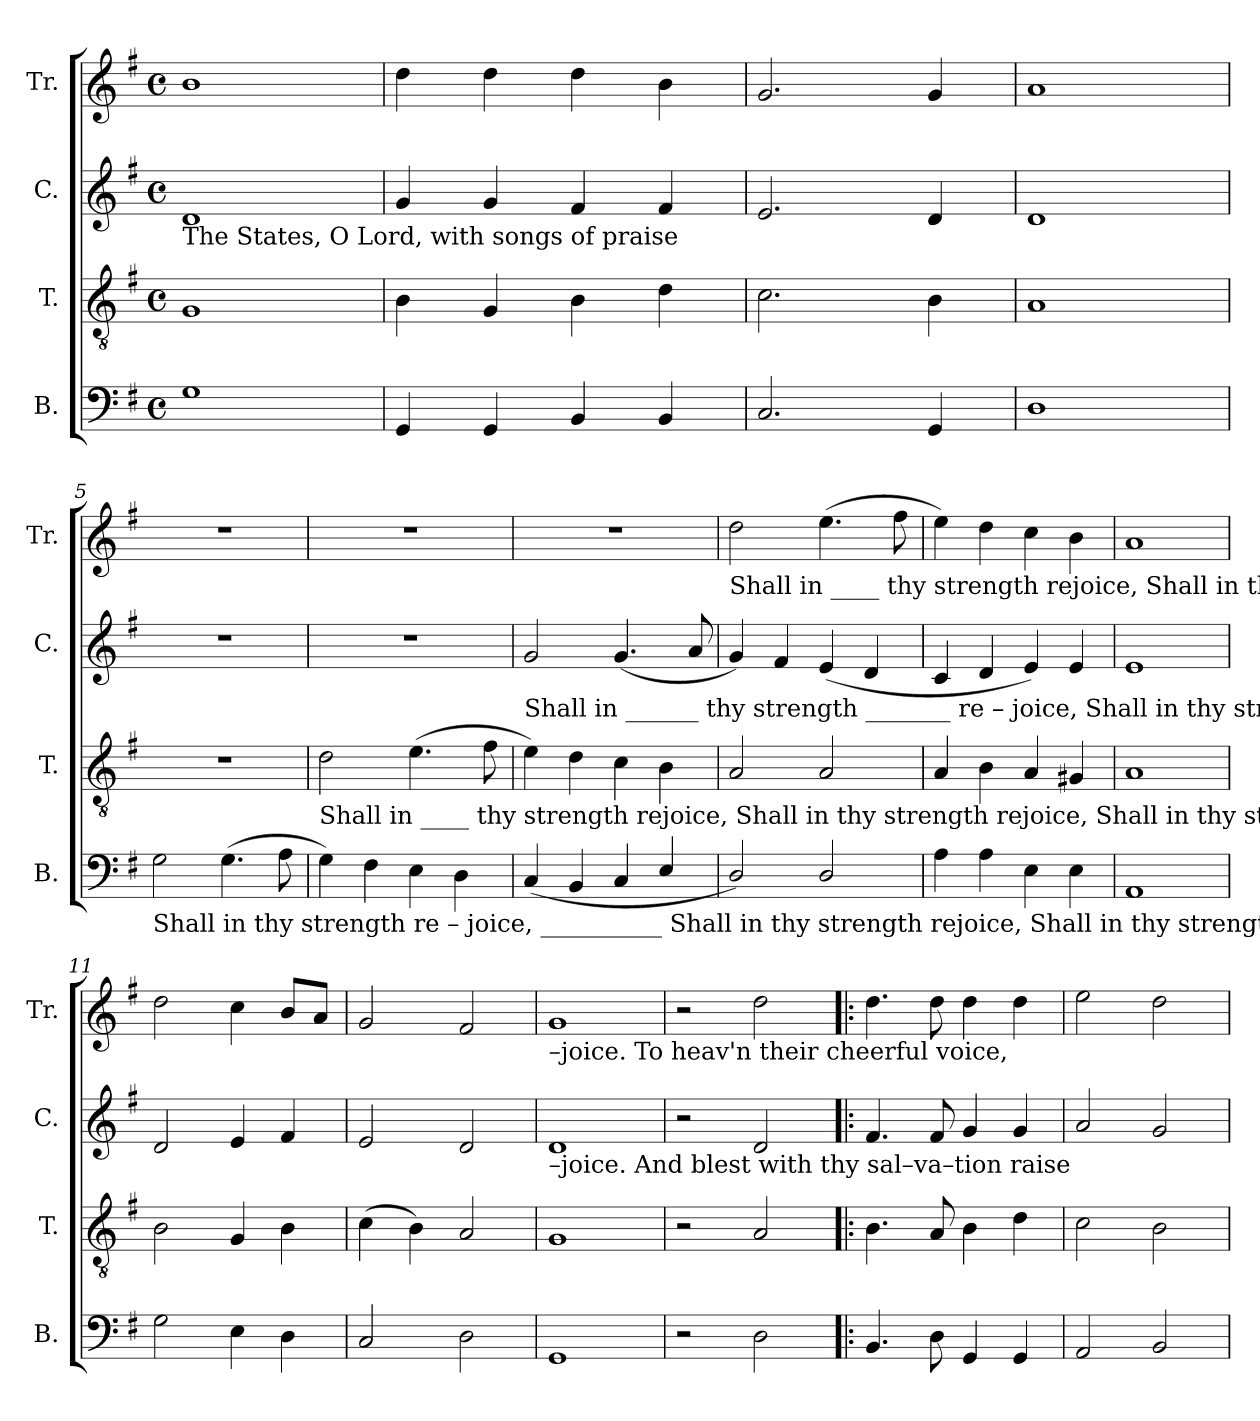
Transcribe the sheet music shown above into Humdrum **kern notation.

**kern	**kern	**kern	**kern
*part4	*part3	*part2	*part1
*staff4	*staff3	*staff2	*staff1
*I"B.	*I"T.	*I"C.	*I"Tr.
*I'B.	*I'T.	*I'C.	*I'Tr.
*clefF4	*clefGv2	*clefG2	*clefG2
*k[f#]	*k[f#]	*k[f#]	*k[f#]
*M4/4	*M4/4	*M4/4	*M4/4
*met(c)	*met(c)	*met(c)	*met(c)
*MM130	*MM130	*MM130	*MM130
=1	=1	=1	=1
!	!	!LO:TX:b:t=The States, O Lord, with songs of praise	!
1G	1G	1d	1b
=2	=2	=2	=2
4GG/	4B\	4g/	4dd\
4GG/	4G/	4g/	4dd\
4BB/	4B\	4f#/	4dd\
4BB/	4d\	4f#/	4b\
=3	=3	=3	=3
2.C/	2.c\	2.e/	2.g/
4GG/	4B\	4d/	4g/
=4	=4	=4	=4
1D	1A	1d	1a
=5	=5	=5	=5
!LO:TX:b:t=Shall  in        thy strength re – joice, __________    Shall    in   thy  strength rejoice,  Shall in thy strength re–	!	!	!
2G\	1r	1r	1r
(4.G\	.	.	.
8A\	.	.	.
=6	=6	=6	=6
!	!LO:TX:b:t=Shall    in ____  thy strength rejoice,     Shall  in  thy  strength  rejoice,   Shall  in  thy  strength re–	!	!
4G\)	2d\	1r	1r
4F#\	.	.	.
4E\	(4.e\	.	.
4D\	.	.	.
.	8f#\	.	.
=7	=7	=7	=7
!	!	!LO:TX:b:t=Shall   in ______  thy strength _______  re – joice,   Shall  in  thy  strength re–	!
(4C/	4e\)	2g/	1r
4BB/	4d\	.	.
4C/	4c\	(4.g/	.
4E/	4B\	.	.
.	.	8a/	.
=8	=8	=8	=8
!	!	!	!LO:TX:b:t=Shall   in ____  thy strength rejoice,    Shall  in  thy strength re–
2D/)	2A/	4g/)	2dd\
.	.	4f#/	.
2D/	2A/	(4e/	(4.ee\
.	.	4d/	.
.	.	.	8ff#\
=9	=9	=9	=9
4A\	4A/	4c/	4ee\)
4A\	4B\	4d/	4dd\
4E\	4A/	4e/)	4cc\
4E\	4G#X/	4e/	4b\
=10	=10	=10	=10
1AA	1A	1e	1a
=11	=11	=11	=11
2G\	2B\	2d/	2dd\
4E\	4G/	4e/	4cc\
4D\	4B\	4f#/	8b/L
.	.	.	8a/J
=12	=12	=12	=12
2C/	(4c\	2e/	2g/
.	4B\)	.	.
2D\	2A/	2d/	2f#/
!!LO:LB:g=z
=13	=13	=13	=13
!	!	!	!LO:TX:b:t=–joice.                                                                        To heav'n their cheerful voice,
!	!	!LO:TX:b:t=–joice.        And    blest with  thy sal–va–tion  raise	!
1GG	1G	1d	1g
=14	=14	=14	=14
2r	2r	2r	2r
2D\	2A/	2d/	2dd\
=15!|:	=15!|:	=15!|:	=15!|:
4.BB/	4.B\	4.f#/	4.dd\
8D\	8A/	8f#/	8dd\
4GG/	4B\	4g/	4dd\
4GG/	4d\	4g/	4dd\
=16	=16	=16	=16
2AA/	2c\	2a/	2ee\
2BB/	2B\	2g/	2dd\
=	=	=	=
*-	*-	*-	*-
